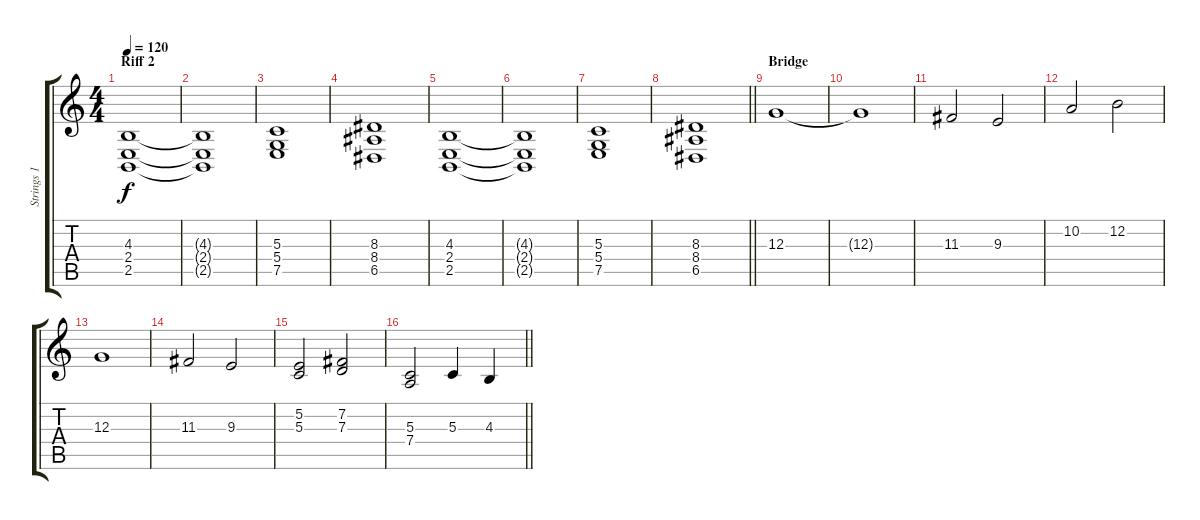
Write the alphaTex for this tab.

\track ("Strings 1" "Strings 1") {instrument pad2warm}
\staff {score tabs}
\tuning (E4 B3 G3 D3 A2 E2) {hide}
\ts (4 4)
\section ("" "Riff 2")
\tempo 120
\clef g2
\ks c
(4.3 2.4 2.5).1{dy f volume 6} |
(4.3{t} 2.4{t} 2.5{t}).1 |
(5.3 5.4 7.5).1 |
(8.3 8.4 6.5).1 |
(4.3 2.4 2.5).1 |
(4.3{t} 2.4{t} 2.5{t}).1 |
(5.3 5.4 7.5).1 |
\barLineRight lightlight
(8.3 8.4 6.5).1 |
\section ("" "Bridge")
12.3.1{volume 6 instrument choiraahs} |
12.3{t}.1 |
11.3.2 9.3.2 |
10.2.2 12.2.2 |
12.3.1 |
11.3.2 9.3.2 |
(5.2 5.3).2{volume 5} (7.2 7.3).2 |
\barLineRight lightlight
(5.3 7.4).2 5.3.4 4.3.4
